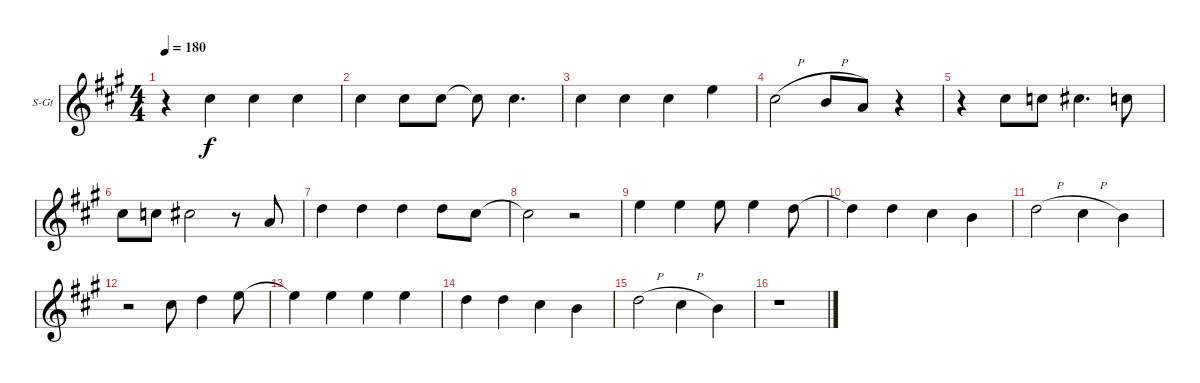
\bracketExtendMode groupsimilarinstruments
\firstSystemTrackNameOrientation horizontal
\otherSystemsTrackNameOrientation horizontal
\track ("Vocal" "S-Gt") {instrument altosax}
\staff {score}
\tuning (E4 B3 G3 D3 A2 E2)
\displaytranspose 12
\ts (4 4)
\tempo 180
\clef g2
\ks a
r.4{dy f} 2.2.4 2.2.4 2.2.4 |
2.2.4 2.2.8 2.2.8 2.2{t}.8 2.2.4{d} |
2.2.4 2.2.4 2.2.4 0.1.4 |
6.3{h}.2 4.3{h}.8 2.3.8 r.4 |
r.4 2.2.8 1.2.8 2.2.4{d} 1.2.8 |
2.2.8 1.2.8 2.2.2 r.8 2.3.8 |
3.2.4 3.2.4 3.2.4 3.2.8 2.2.8 |
2.2{t}.2 r.2 |
0.1.4 0.1.4 0.1.8 0.1.4 3.2.8 |
3.2{t}.4 3.2.4 2.2.4 0.2.4 |
3.2{h}.2 2.2{h}.4 0.2.4 |
r.2 2.2.8 3.2.4 0.1.8 |
0.1{t}.4 0.1.4 0.1.4 0.1.4 |
3.2.4 3.2.4 2.2.4 0.2.4 |
3.2{h}.2 2.2{h}.4 0.2.4 |
r.1
